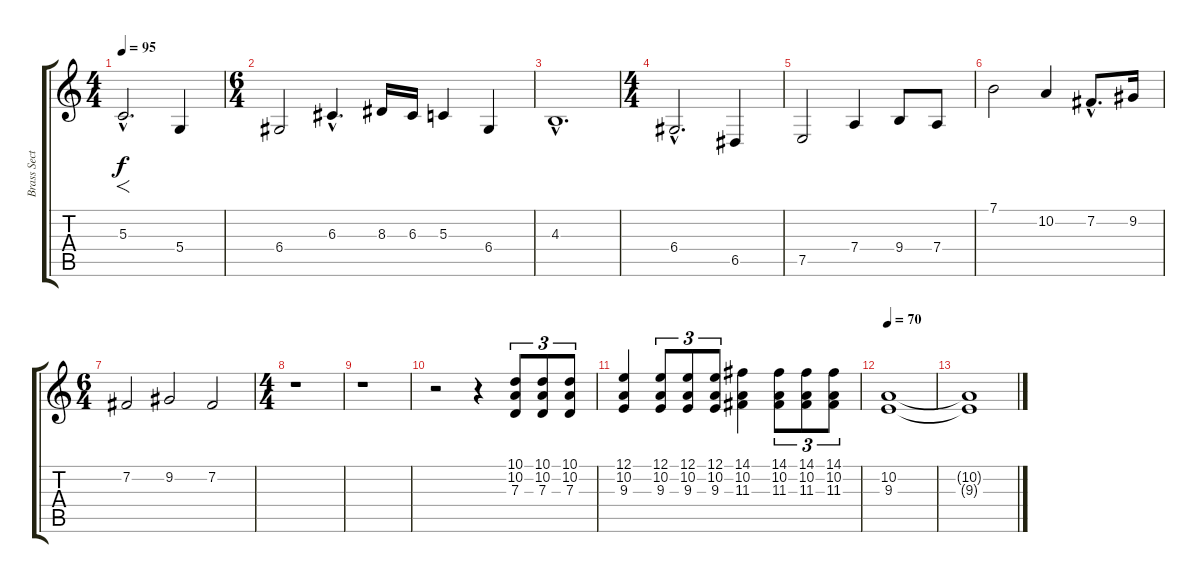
\track ("Brass Section" "Brass Sect") {instrument synthbrass2}
\staff {score tabs}
\tuning (E4 B3 G3 D3 A2 E2) {hide}
\ts (4 4)
\tempo 95
\clef g2
\ks c
5.3{hac}.2{f d dy f instrument synthbrass2} 5.4.4 |
\ts (6 4)
6.4.2 6.3{hac}.4{d} 8.3.16 6.3.16 5.3.4 6.4.4 |
4.3{hac}.1{d} |
\ts (4 4)
6.4{hac}.2{d} 6.5.4 |
7.5.2 7.4.4 9.4.8 7.4.8 |
7.1.2 10.2.4 7.2{hac}.8{d} 9.2.16 |
\ts (6 4)
7.2.2 9.2.2 7.2.2 |
\ts (4 4)
r.1 |
r.1 |
r.2 r.4 (10.1 10.2 7.3).8{tu (3 2) volume 10} (10.1 10.2 7.3).8{tu (3 2)} (10.1 10.2 7.3).8{tu (3 2)} |
(12.1 10.2 9.3).4 (12.1 10.2 9.3).8{tu (3 2)} (12.1 10.2 9.3).8{tu (3 2)} (12.1 10.2 9.3).8{tu (3 2)} (14.1 10.2 11.3).4 (14.1 10.2 11.3).8{tu (3 2)} (14.1 10.2 11.3).8{tu (3 2)} (14.1 10.2 11.3).8{tu (3 2)} |
\tempo 70
(10.2 9.3).1 |
(10.2{t} 9.3{t}).1
